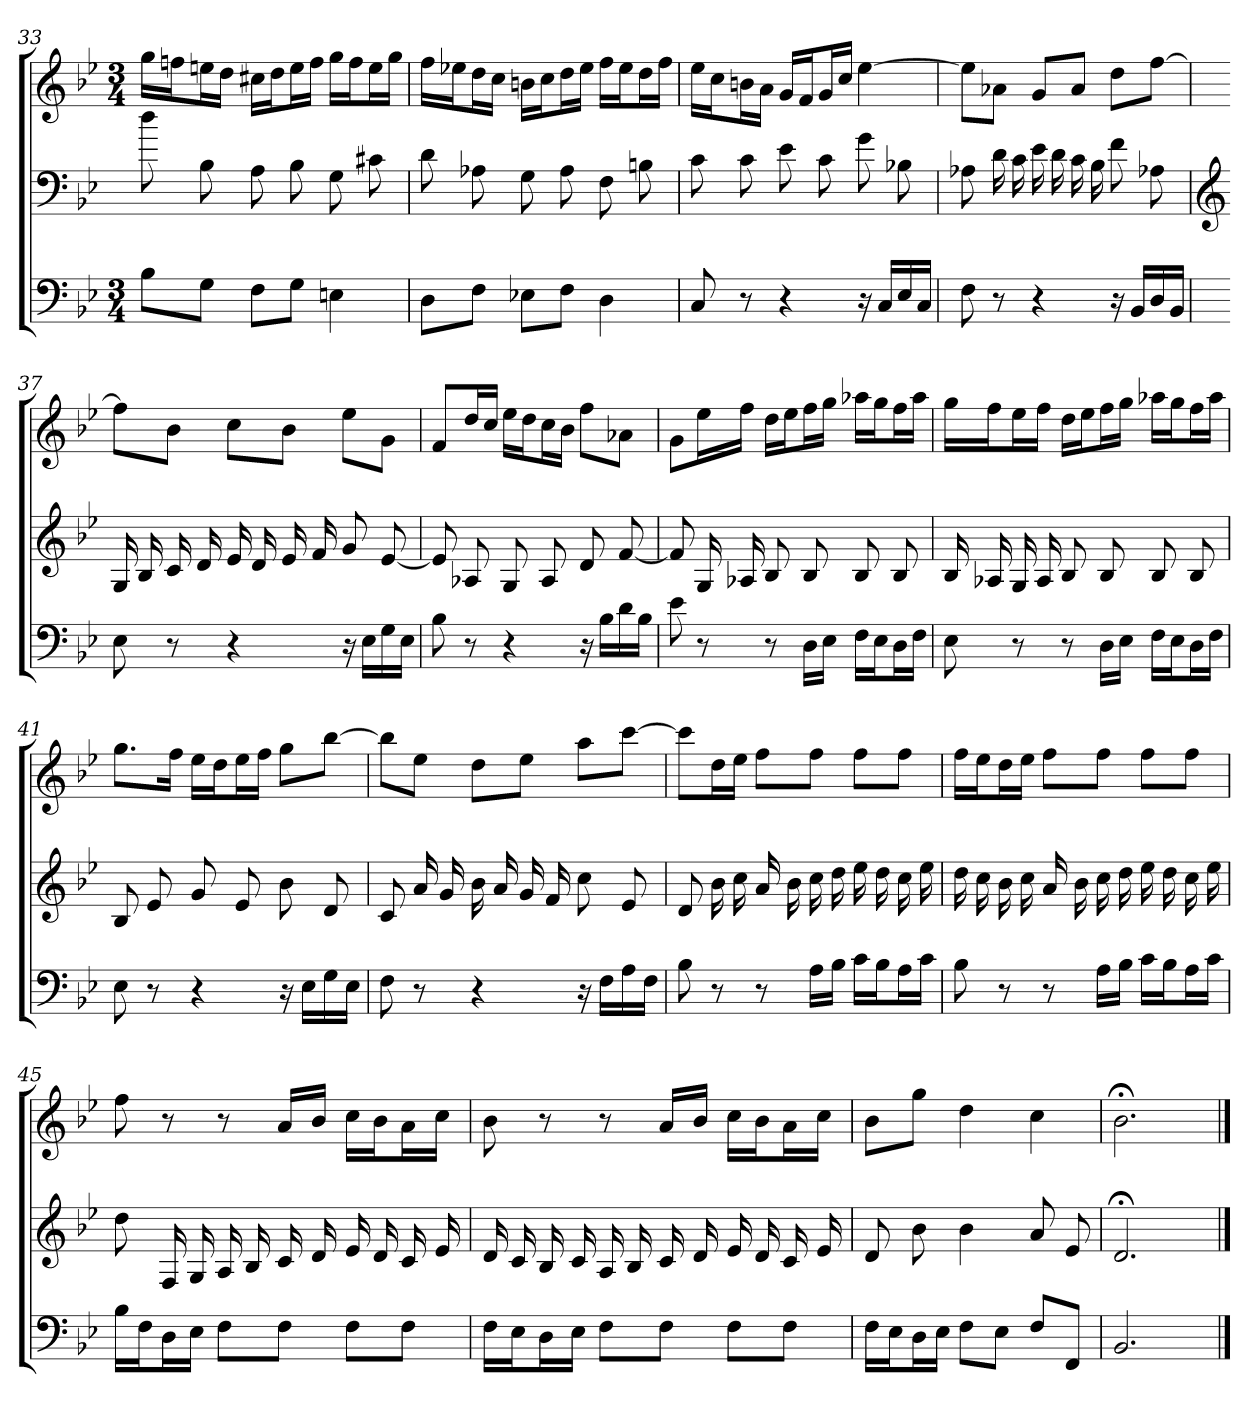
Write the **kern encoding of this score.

**kern	**kern	**kern
*part3	*part2	*part1
*staff3	*staff2	*staff1
*clefF4	*clefF4	*clefG2
*k[b-e-]	*k[b-e-]	*k[b-e-]
*B-:	*	*B-:
*M3/4	*	*M3/4
=33	=33	=33
8B-\L	8dd	16gg\LL
.	.	16ffn\J
8G\J	8B-	16een\L
.	.	16dd\JJ
8F\L	8A	16cc#X\LL
.	.	16dd\J
8G\J	8B-	16ee\L
.	.	16ff\JJ
4En	8G	16gg\LL
.	.	16ff\J
.	8c#X	16ee\L
.	.	16gg\JJ
=34	=34	=34
8D\L	8d	16ff\LL
.	.	16ee-X\J
8F\J	8A-X	16dd\L
.	.	16cc\JJ
8E-X\L	8G	16bn\LL
.	.	16cc\J
8F\J	8A-	16dd\L
.	.	16ee-\JJ
4D	8F	16ff\LL
.	.	16ee-\J
.	8Bn	16dd\L
.	.	16ff\JJ
=35	=35	=35
8C	8c	16ee-\LL
.	.	16cc\J
8r	8c	16bn\L
.	.	16a\JJ
4r	8e-	16g/LL
.	.	16f/J
.	8c	16g/L
.	.	16cc/JJ
16r	8g	[4ee-
16C/LL	.	.
16E-/	8B-X	.
16C/JJ	.	.
=36	=36	=36
8F	8A-X	8ee-\L]
8r	16d	8a-X\J
.	16c	.
4r	16e-	8g/L
.	16d	.
.	16c	8a-/J
.	16B-	.
16r	8f	8dd\L
16BB-/LL	.	.
16D/	8A-X	[8ff\J
16BB-/JJ	.	.
=37	=37	=37
*	*clefG2	*
8E-	16G	8ff\L]
.	16B-	.
8r	16c	8b-\J
.	16d	.
4r	16e-	8cc\L
.	16d	.
.	16e-	8b-\J
.	16f	.
16r	8g	8ee-\L
16E-\LL	.	.
16G\	[8e-	8g\J
16E-\JJ	.	.
=38	=38	=38
8B-	8e-]	8f/L
8r	8A-X	16dd/L
.	.	16cc/JJ
4r	8G	16ee-\LL
.	.	16dd\J
.	8A-	16cc\L
.	.	16b-\JJ
16r	8d	8ff\L
16B-\LL	.	.
16d\	[8f	8a-X\J
16B-\JJ	.	.
=39	=39	=39
8e-	8f]	8g\L
8r	16G	16ee-\L
.	16A-X	16ff\JJ
8r	8B-	16dd\LL
.	.	16ee-\J
16D\LL	8B-	16ff\L
16E-\JJ	.	16gg\JJ
16F\LL	8B-	16aa-X\LL
16E-\J	.	16gg\J
16D\L	8B-	16ff\L
16F\JJ	.	16aa-\JJ
=40	=40	=40
8E-	16B-	16gg\LL
.	16A-X	16ff\J
8r	16G	16ee-\L
.	16A-	16ff\JJ
8r	8B-	16dd\LL
.	.	16ee-\J
16D\LL	8B-	16ff\L
16E-\JJ	.	16gg\JJ
16F\LL	8B-	16aa-X\LL
16E-\J	.	16gg\J
16D\L	8B-	16ff\L
16F\JJ	.	16aa-\JJ
=41	=41	=41
8E-	8B-	8.gg\L
8r	8e-	.
.	.	16ff\Jk
4r	8g	16ee-\LL
.	.	16dd\J
.	8e-	16ee-\L
.	.	16ff\JJ
16r	8b-	8gg\L
16E-\LL	.	.
16G\	8d	[8bb-\J
16E-\JJ	.	.
=42	=42	=42
8F	8c	8bb-\L]
8r	16a	8ee-\J
.	16g	.
4r	16b-	8dd\L
.	16a	.
.	16g	8ee-\J
.	16f	.
16r	8cc	8aa\L
16F\LL	.	.
16A\	8e-	[8ccc\J
16F\JJ	.	.
=43	=43	=43
8B-	8d	8ccc\L]
8r	16b-	16dd\L
.	16cc	16ee-\JJ
8r	16a	8ff\L
.	16b-	.
16A\LL	16cc	8ff\J
16B-\JJ	16dd	.
16c\LL	16ee-	8ff\L
16B-\J	16dd	.
16A\L	16cc	8ff\J
16c\JJ	16ee-	.
=44	=44	=44
8B-	16dd	16ff\LL
.	16cc	16ee-\J
8r	16b-	16dd\L
.	16cc	16ee-\JJ
8r	16a	8ff\L
.	16b-	.
16A\LL	16cc	8ff\J
16B-\JJ	16dd	.
16c\LL	16ee-	8ff\L
16B-\J	16dd	.
16A\L	16cc	8ff\J
16c\JJ	16ee-	.
=45	=45	=45
16B-\LL	8dd	8ff
16F\J	.	.
16D\L	16F	8r
16E-\JJ	16G	.
8F\L	16A	8r
.	16B-	.
8F\J	16c	16a/LL
.	16d	16b-/JJ
8F\L	16e-	16cc\LL
.	16d	16b-\J
8F\J	16c	16a\L
.	16e-	16cc\JJ
=46	=46	=46
16F\LL	16d	8b-
16E-\J	16c	.
16D\L	16B-	8r
16E-\JJ	16c	.
8F\L	16A	8r
.	16B-	.
8F\J	16c	16a/LL
.	16d	16b-/JJ
8F\L	16e-	16cc\LL
.	16d	16b-\J
8F\J	16c	16a\L
.	16e-	16cc\JJ
=47	=47	=47
16F\LL	8d	8b-\L
16E-\J	.	.
16D\L	8b-	8gg\J
16E-\JJ	.	.
8F\L	4b-	4dd
8E-\J	.	.
8F/L	8a	4cc
8FF/J	8e-	.
=48	=48	=48
2.BB-	2.d;<	2.b-;<
==	==	==
*-	*-	*-
